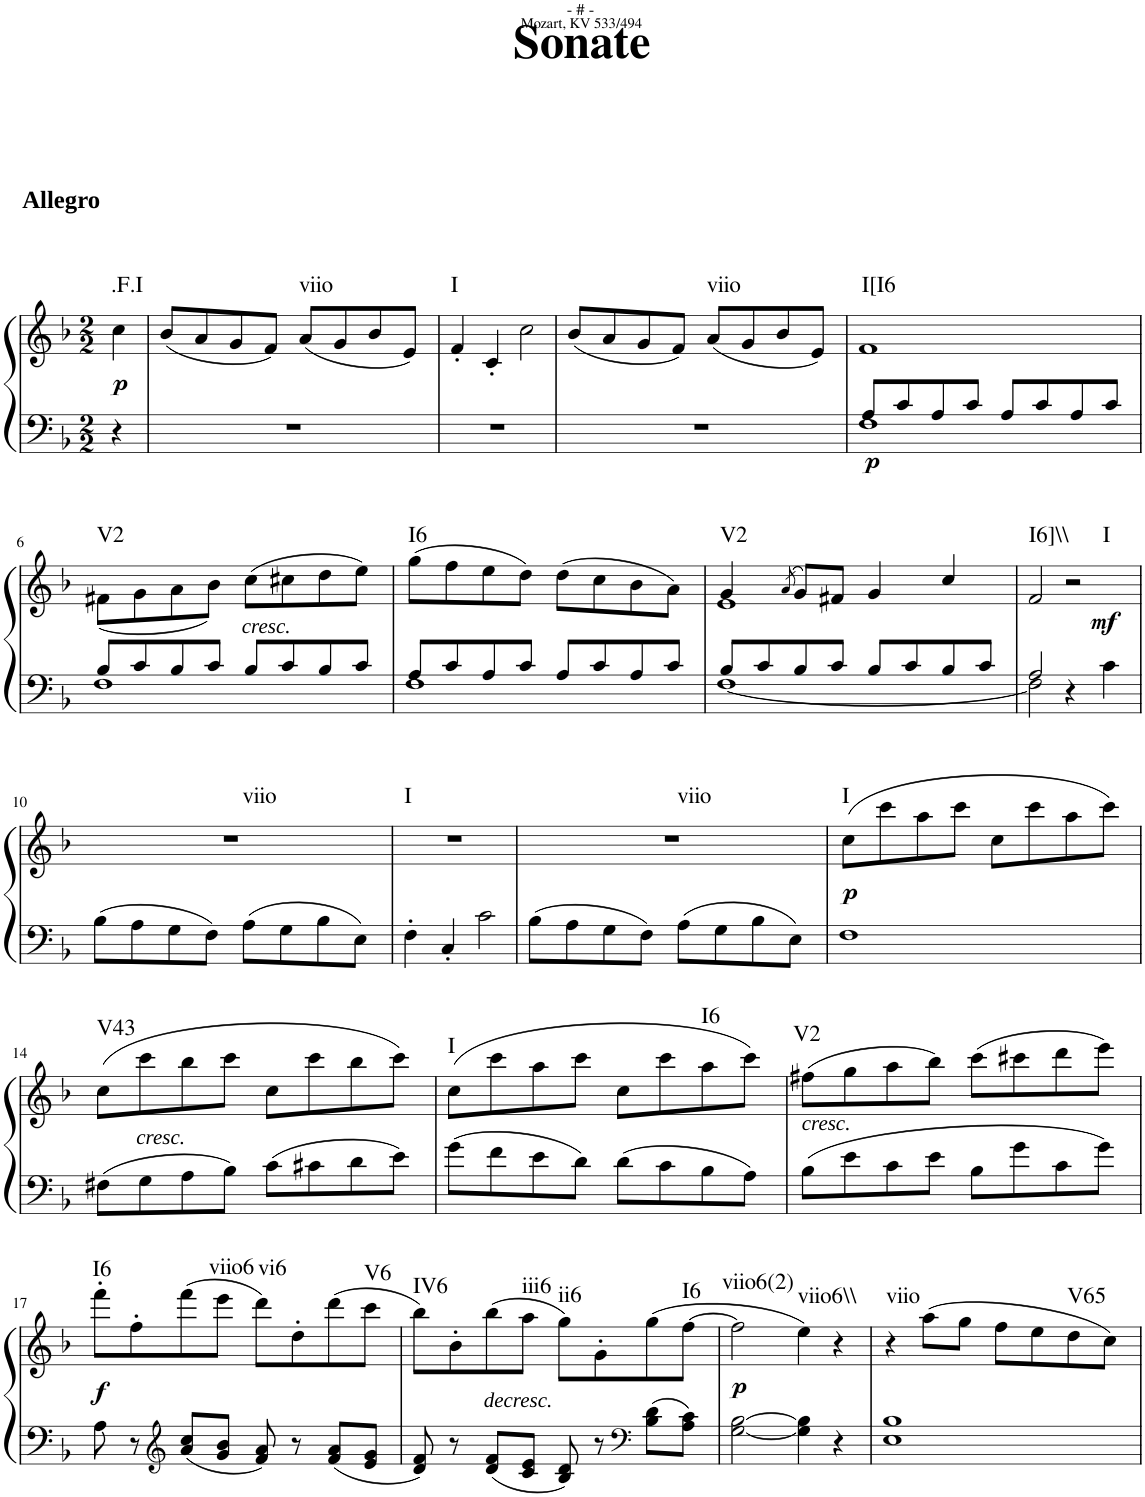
**kern	**kern	**dynam	**harte
*part1	*part1	*part1	*part1
*staff2	*staff1	*staff1/2	*
*I"unbenannt2	*	*	*
*clefF4	*clefG2	*	*
*k[b-]	*k[b-]	*	*
*M2/2	*M2/2	*	*
=1	=1	=1	=1
!	!LO:TX:a:B:t=Allegro	!	!
!	!	!LO:DY:b	!LO:H:kt=.F.I
4r	4cc\	p	N
=2	=2	=2	=2
1r	(8b-/L	.	.
.	8a/	.	.
.	8g/	.	.
.	8f/J)	.	.
!	!	!	!LO:H:kt=viio
.	(8a/L	.	N
.	8g/	.	.
.	8b-/	.	.
.	8e/J)	.	.
=3	=3	=3	=3
!	!	!	!LO:H:kt=I
1r	4f'/	.	N
.	4c'/	.	.
.	2cc\	.	.
=4	=4	=4	=4
1r	(8b-/L	.	.
.	8a/	.	.
.	8g/	.	.
.	8f/J)	.	.
!	!	!	!LO:H:kt=viio
.	(8a/L	.	N
.	8g/	.	.
.	8b-/	.	.
.	8e/J)	.	.
=5	=5	=5	=5
*^	*	*	*
!	!	!	!LO:DY:b=2	!LO:H:kt=I[I6
8A/L	1F	1f	p	N
8c/	.	.	.	.
8A/	.	.	.	.
8c/J	.	.	.	.
8A/L	.	.	.	.
8c/	.	.	.	.
8A/	.	.	.	.
8c/J	.	.	.	.
!!LO:LB:g=z
=6	=6	=6	=6	=6
*	*	*^	*	*
!	!	!	!	!	!LO:H:kt=V2
8B-/L	1F	2ryy	(8f#X\L	.	N
8c/	.	.	8g\	.	.
8B-/	.	.	8a\	.	.
8c/J	.	.	8b-\J)	.	.
!	!	!LO:TX:b:i:t=cresc.	!	!	!
8B-/L	.	(8cc\L	2ryy	.	.
8c/	.	8cc#X\	.	.	.
8B-/	.	8dd\	.	.	.
8c/J	.	8ee\J)	.	.	.
*	*	*v	*v	*	*
=7	=7	=7	=7	=7
!	!	!	!	!LO:H:kt=I6
8A/L	1F	(8gg\L	.	N
8c/	.	8ff\	.	.
8A/	.	8ee\	.	.
8c/J	.	8dd\J)	.	.
8A/L	.	(8dd\L	.	.
8c/	.	8cc\	.	.
8A/	.	8b-\	.	.
8c/J	.	8a\J)	.	.
=8	=8	=8	=8	=8
*	*	*^	*	*
!	!	!	!	!	!LO:H:kt=V2
8B-/L	[1F	4g/	1e	.	N
8c/	.	.	.	.	.
.	.	(8qa/	.	.	.
8B-/	.	8g/L)	.	.	.
8c/J	.	8f#X/J	.	.	.
8B-/L	.	4g/	.	.	.
8c/	.	.	.	.	.
8B-/	.	4cc/	.	.	.
8c/J	.	.	.	.	.
=9	=9	=9	=9	=9	=9
!	!	!	!	!	!LO:H:kt=I6]\\
2A/	2F\]	2f/	2.ryy	.	N
!	!	!	!	!	!LO:H:kt=I
4r	2ryy	2r	.	.	N
!	!	!	!	!LO:DY:b	!
4c\	.	.	4ryy	mf	.
*v	*v	*	*	*	*
!!LO:LB:g=z
=10	=10	=10	=10	=10
!	!	!	!	!LO:H:kt=viio
*	*v	*v	*	*
8B-\L	1r	.	N
8A\	.	.	.
8G\	.	.	.
8F\J	.	.	.
8A\L	.	.	.
8G\	.	.	.
8B-\	.	.	.
8E\J	.	.	.
=11	=11	=11	=11
!	!	!	!LO:H:kt=I
4F'\	1r	.	N
4C'/	.	.	.
2c\	.	.	.
=12	=12	=12	=12
!	!	!	!LO:H:kt=viio
8B-\L	1r	.	N
8A\	.	.	.
8G\	.	.	.
8F\J	.	.	.
8A\L	.	.	.
8G\	.	.	.
8B-\	.	.	.
8E\J	.	.	.
=13	=13	=13	=13
!	!	!LO:DY:b	!LO:H:kt=I
1F	(8cc\L	p	N
.	8ccc\	.	.
.	8aa\	.	.
.	8ccc\J	.	.
.	8cc\L	.	.
.	8ccc\	.	.
.	8aa\	.	.
.	8ccc\J)	.	.
!!LO:LB:g=z
=14	=14	=14	=14
!	!	!	!LO:H:kt=V43
8F#X\L	(8cc\L	.	N
!	!LO:TX:b:i:t=cresc.	!	!
8G\	8ccc\	.	.
8A\	8bb-\	.	.
8B-\J	8ccc\J	.	.
8c\L	8cc\L	.	.
8c#X\	8ccc\	.	.
8d\	8bb-\	.	.
8e\J	8ccc\J)	.	.
=15	=15	=15	=15
!	!	!	!LO:H:kt=I
8g\L	(8cc\L	.	N
8f\	8ccc\	.	.
8e\	8aa\	.	.
8d\J	8ccc\J	.	.
8d\L	8cc\L	.	.
8c\	8ccc\	.	.
!	!	!	!LO:H:kt=I6
8B-\	8aa\	.	N
8A\J	8ccc\J)	.	.
=16	=16	=16	=16
!	!LO:TX:b:i:t=cresc.	!	!LO:H:kt=V2
8B-\L	(8ff#X\L	.	N
8e\	8gg\	.	.
8c\	8aa\	.	.
8e\J	8bb-\J)	.	.
8B-\L	(8ccc\L	.	.
8g\	8ccc#X\	.	.
8c\	8ddd\	.	.
8g\J	8eee\J)	.	.
!!LO:LB:g=z
=17	=17	=17	=17
!	!	!LO:DY:b	!LO:H:kt=I6
8A\	8fff'\L	f	N
8r	8ff'\	.	.
*clefG2	*	*	*
8a/ 8cc/L	(8fff\	.	.
!	!	!	!LO:H:kt=viio6
8g/ 8b-/J	8eee\J	.	N
!	!	!	!LO:H:kt=vi6
8f/ 8a/	8ddd\L)	.	N
8r	8dd'\	.	.
8f/ 8a/L	(8ddd\	.	.
!	!	!	!LO:H:kt=V6
8e/ 8g/J	8ccc\J	.	N
=18	=18	=18	=18
!	!	!	!LO:H:kt=IV6
8d/ 8f/	8bb-\L)	.	N
8r	8b-'\	.	.
!	!LO:TX:b:i:t=decresc.	!	!
8d/ 8f/L	(8bb-\	.	.
!	!	!	!LO:H:kt=iii6
8c/ 8e/J	8aa\J	.	N
!	!	!	!LO:H:kt=ii6
8B-/ 8d/	8gg\L)	.	N
8r	8g'\	.	.
*clefF4	*	*	*
8B-\ 8d\L	(8gg\	.	.
!	!	!	!LO:H:kt=I6
8A\ 8c\J	[8ff\J	.	N
=19	=19	=19	=19
!	!	!LO:DY:b	!LO:H:kt=viio6(2)
[2G\ [2B-\	2ff\]	p	N
!	!	!	!LO:H:kt=viio6\\
4G\] 4B-\]	4ee\)	.	N
4r	4r	.	.
=20	=20	=20	=20
!	!	!	!LO:H:kt=viio
1E 1B-	4r	.	N
.	(8aa\L	.	.
.	8gg\J	.	.
.	8ff\L	.	.
.	8ee\	.	.
!	!	!	!LO:H:kt=V65
.	8dd\	.	N
.	8cc\J)	.	.
=	=	=	=
*-	*-	*-	*-
